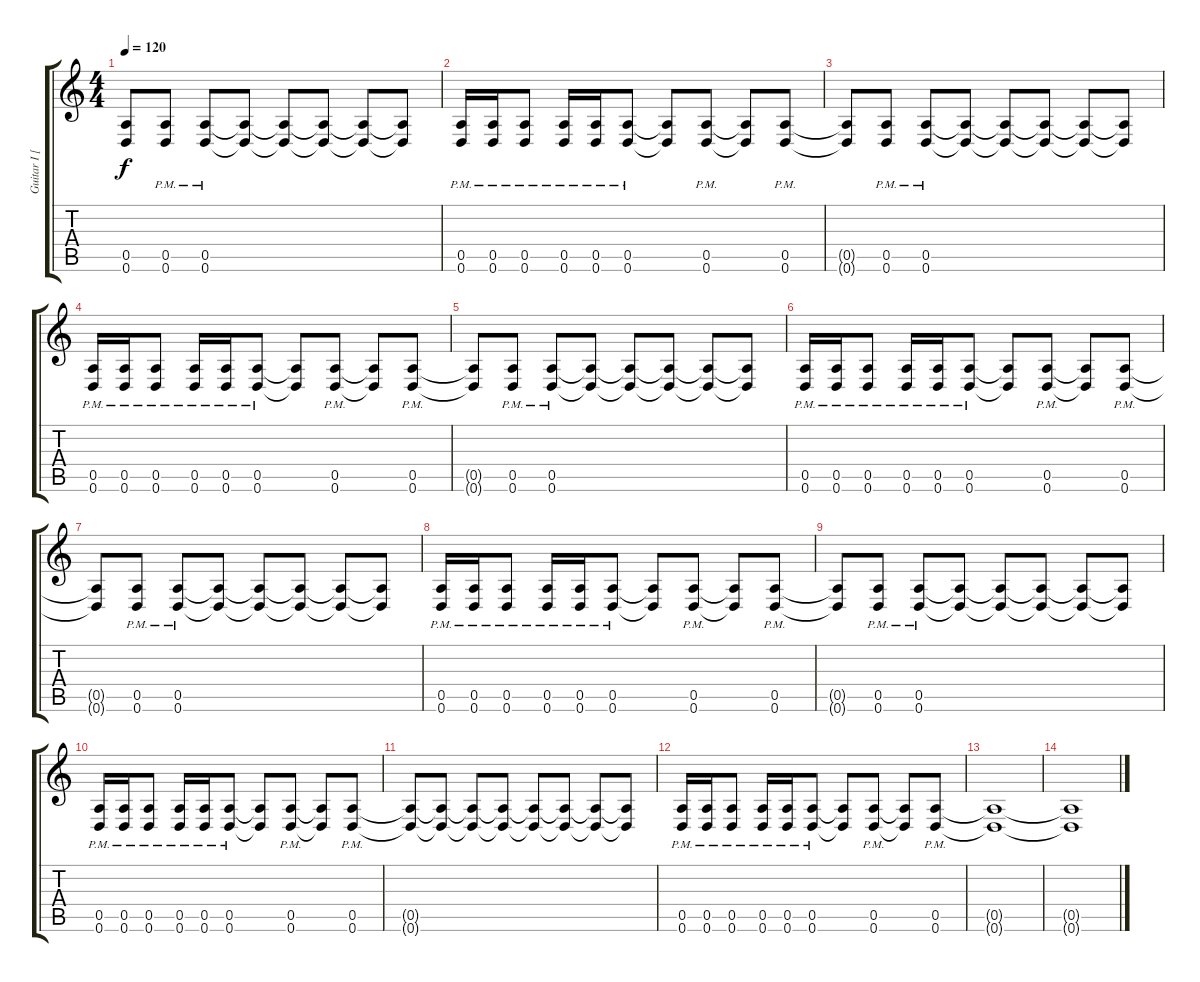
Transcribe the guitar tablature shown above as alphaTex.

\track ("Guitar I [Eric]" "Guitar I [") {instrument distortionguitar}
\staff {score tabs}
\tuning (E4 B3 G3 D3 A2 D2) {hide}
\ts (4 4)
\tempo 120
\clef g2
\ks c
(0.5{t} 0.6{t}).8{dy f} (0.5{pm} 0.6{pm}).8 (0.5{pm} 0.6{pm}).8 (0.5{t} 0.6{t}).8 (0.5{t} 0.6{t}).8 (0.5{t} 0.6{t}).8 (0.5{t} 0.6{t}).8 (0.5{t} 0.6{t}).8 |
(0.5{pm} 0.6{pm}).16 (0.5{pm} 0.6{pm}).16 (0.5{pm} 0.6{pm}).8 (0.5{pm} 0.6{pm}).16 (0.5{pm} 0.6{pm}).16 (0.5{pm} 0.6{pm}).8 (0.5{t} 0.6{t}).8 (0.5{pm} 0.6{pm}).8 (0.5{t} 0.6{t}).8 (0.5{pm} 0.6{pm}).8 |
(0.5{t} 0.6{t}).8 (0.5{pm} 0.6{pm}).8 (0.5{pm} 0.6{pm}).8 (0.5{t} 0.6{t}).8 (0.5{t} 0.6{t}).8 (0.5{t} 0.6{t}).8 (0.5{t} 0.6{t}).8 (0.5{t} 0.6{t}).8 |
(0.5{pm} 0.6{pm}).16 (0.5{pm} 0.6{pm}).16 (0.5{pm} 0.6{pm}).8 (0.5{pm} 0.6{pm}).16 (0.5{pm} 0.6{pm}).16 (0.5{pm} 0.6{pm}).8 (0.5{t} 0.6{t}).8 (0.5{pm} 0.6{pm}).8 (0.5{t} 0.6{t}).8 (0.5{pm} 0.6{pm}).8 |
(0.5{t} 0.6{t}).8 (0.5{pm} 0.6{pm}).8 (0.5{pm} 0.6{pm}).8 (0.5{t} 0.6{t}).8 (0.5{t} 0.6{t}).8 (0.5{t} 0.6{t}).8 (0.5{t} 0.6{t}).8 (0.5{t} 0.6{t}).8 |
(0.5{pm} 0.6{pm}).16 (0.5{pm} 0.6{pm}).16 (0.5{pm} 0.6{pm}).8 (0.5{pm} 0.6{pm}).16 (0.5{pm} 0.6{pm}).16 (0.5{pm} 0.6{pm}).8 (0.5{t} 0.6{t}).8 (0.5{pm} 0.6{pm}).8 (0.5{t} 0.6{t}).8 (0.5{pm} 0.6{pm}).8 |
(0.5{t} 0.6{t}).8 (0.5{pm} 0.6{pm}).8 (0.5{pm} 0.6{pm}).8 (0.5{t} 0.6{t}).8 (0.5{t} 0.6{t}).8 (0.5{t} 0.6{t}).8 (0.5{t} 0.6{t}).8 (0.5{t} 0.6{t}).8 |
(0.5{pm} 0.6{pm}).16 (0.5{pm} 0.6{pm}).16 (0.5{pm} 0.6{pm}).8 (0.5{pm} 0.6{pm}).16 (0.5{pm} 0.6{pm}).16 (0.5{pm} 0.6{pm}).8 (0.5{t} 0.6{t}).8 (0.5{pm} 0.6{pm}).8 (0.5{t} 0.6{t}).8 (0.5{pm} 0.6{pm}).8 |
(0.5{t} 0.6{t}).8 (0.5{pm} 0.6{pm}).8 (0.5{pm} 0.6{pm}).8 (0.5{t} 0.6{t}).8 (0.5{t} 0.6{t}).8 (0.5{t} 0.6{t}).8 (0.5{t} 0.6{t}).8 (0.5{t} 0.6{t}).8 |
(0.5{pm} 0.6{pm}).16 (0.5{pm} 0.6{pm}).16 (0.5{pm} 0.6{pm}).8 (0.5{pm} 0.6{pm}).16 (0.5{pm} 0.6{pm}).16 (0.5{pm} 0.6{pm}).8 (0.5{t} 0.6{t}).8 (0.5{pm} 0.6{pm}).8 (0.5{t} 0.6{t}).8 (0.5{pm} 0.6{pm}).8 |
(0.5{t} 0.6{t}).8 (0.5{t} 0.6{t}).8 (0.5{t} 0.6{t}).8 (0.5{t} 0.6{t}).8 (0.5{t} 0.6{t}).8 (0.5{t} 0.6{t}).8 (0.5{t} 0.6{t}).8 (0.5{t} 0.6{t}).8 |
(0.5{pm} 0.6{pm}).16 (0.5{pm} 0.6{pm}).16 (0.5{pm} 0.6{pm}).8 (0.5{pm} 0.6{pm}).16 (0.5{pm} 0.6{pm}).16 (0.5{pm} 0.6{pm}).8 (0.5{t} 0.6{t}).8 (0.5{pm} 0.6{pm}).8 (0.5{t} 0.6{t}).8 (0.5{pm} 0.6{pm}).8 |
(0.5{t} 0.6{t}).1 |
(0.5{t} 0.6{t}).1
